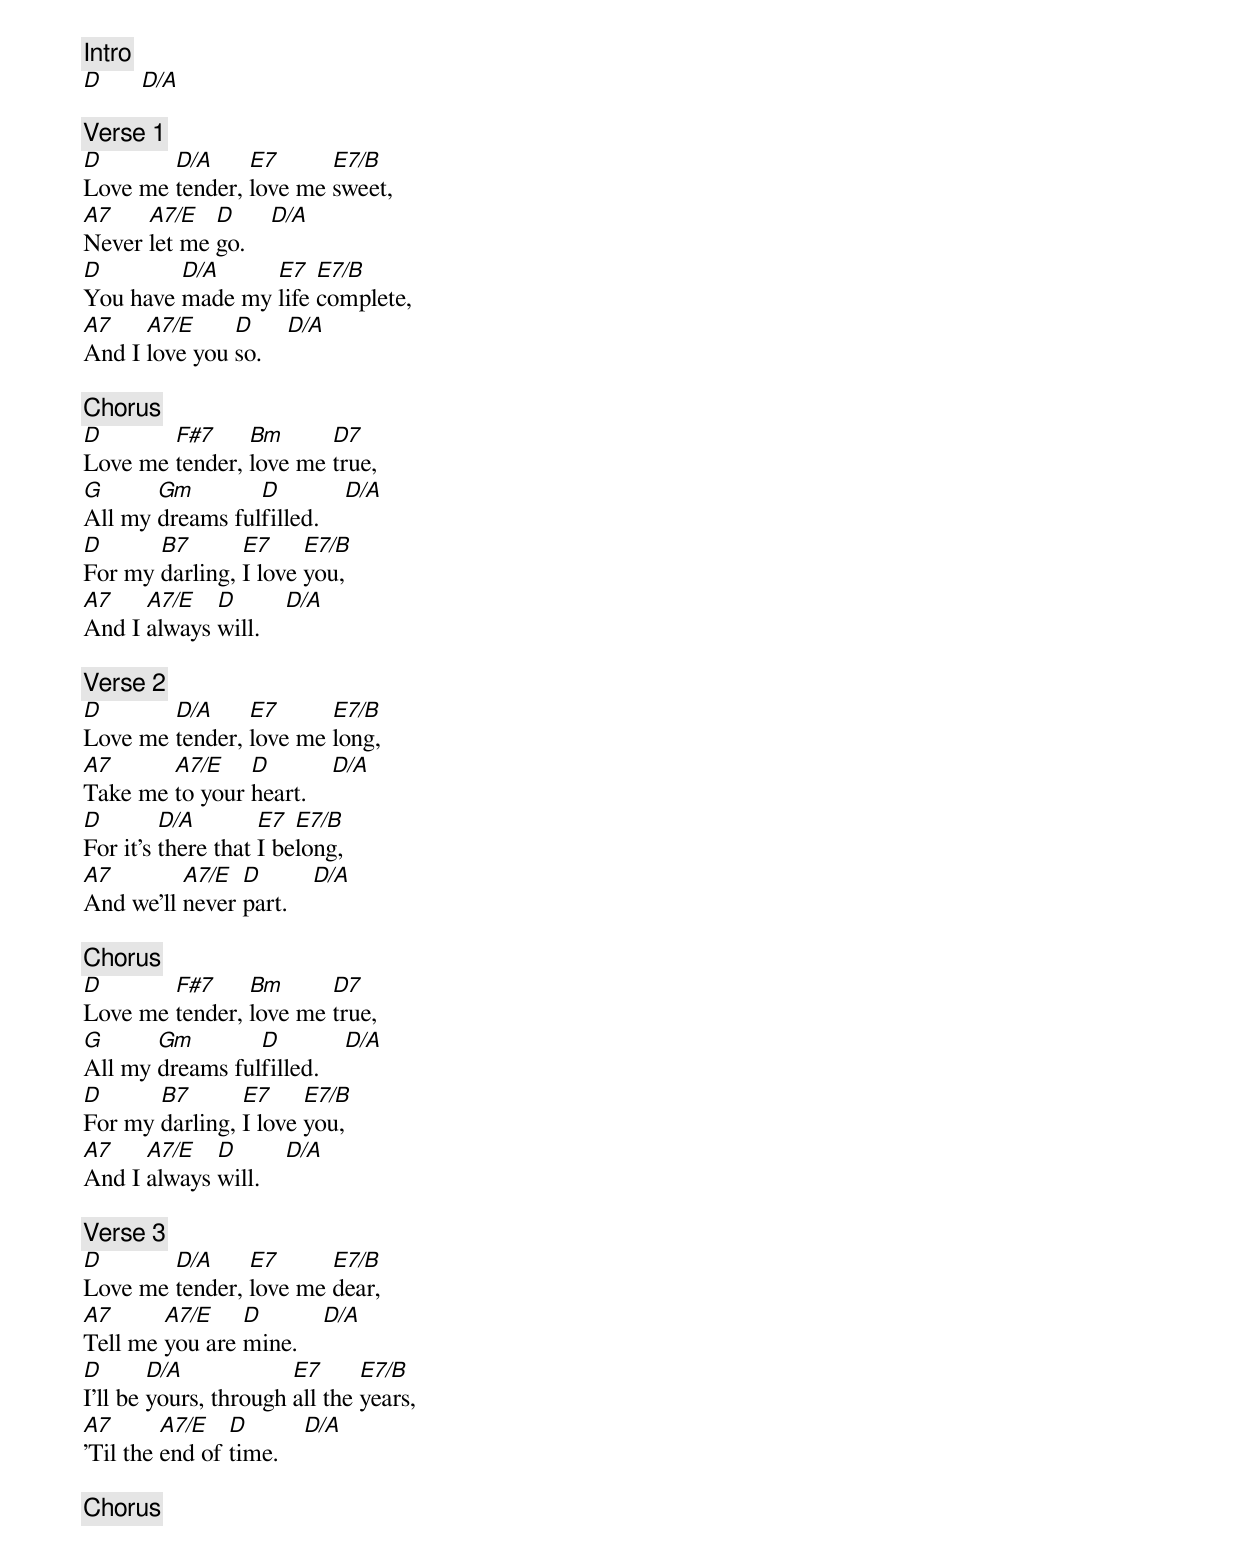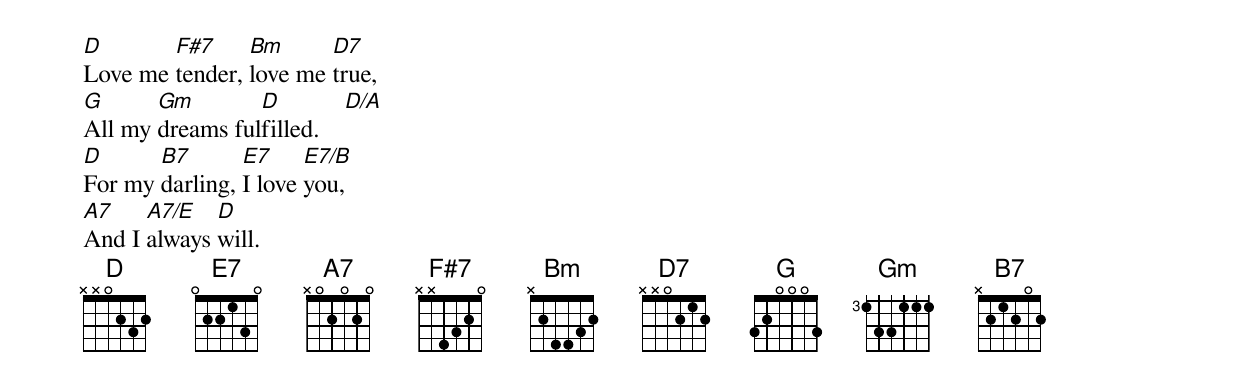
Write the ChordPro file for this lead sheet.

{c: Intro}
[D]      [D/A]

{c: Verse 1}
[D]Love me [D/A]tender, [E7]love me [E7/B]sweet,
[A7]Never [A7/E]let me [D]go.    [D/A]
[D]You have [D/A]made my [E7]life [E7/B]complete,
[A7]And I [A7/E]love you [D]so.    [D/A]

{c: Chorus}
[D]Love me [F#7]tender, [Bm]love me [D7]true,
[G]All my [Gm]dreams ful[D]filled.    [D/A]
[D]For my [B7]darling, [E7]I love [E7/B]you,
[A7]And I [A7/E]always [D]will.    [D/A]

{c: Verse 2}
[D]Love me [D/A]tender, [E7]love me [E7/B]long,
[A7]Take me [A7/E]to your [D]heart.    [D/A]
[D]For it's [D/A]there that [E7]I be[E7/B]long,
[A7]And we'll [A7/E]never [D]part.    [D/A]

{c: Chorus}
[D]Love me [F#7]tender, [Bm]love me [D7]true,
[G]All my [Gm]dreams ful[D]filled.    [D/A]
[D]For my [B7]darling, [E7]I love [E7/B]you,
[A7]And I [A7/E]always [D]will.    [D/A]

{c: Verse 3}
[D]Love me [D/A]tender, [E7]love me [E7/B]dear,
[A7]Tell me [A7/E]you are [D]mine.    [D/A]
[D]I'll be [D/A]yours, through [E7]all the [E7/B]years,
[A7]'Til the [A7/E]end of [D]time.    [D/A]

{c: Chorus}
[D]Love me [F#7]tender, [Bm]love me [D7]true,
[G]All my [Gm]dreams ful[D]filled.    [D/A]
[D]For my [B7]darling, [E7]I love [E7/B]you,
[A7]And I [A7/E]always [D]will.
